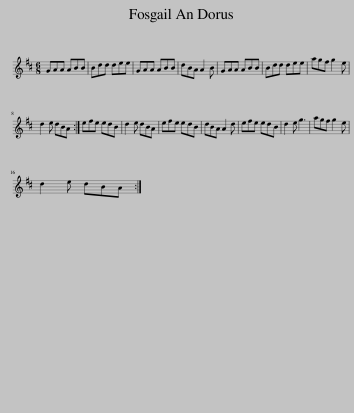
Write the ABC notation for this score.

X:1
L:1/8
M:6/8
I:linebreak $
K:D
V:1 treble
V:1
 GAA ABB | Bdd dee | GAA ABB | dBA A2 B | GAA ABB | %5
 Bdd dee | agf g2 e |$ d2 e dBA :| efe edB | d2 e dBA | %10
 efe edB | dBA A2 d | efe edB | d2 e g3 | agf g2 e |$ %15
 d2 e dBA :| %16
